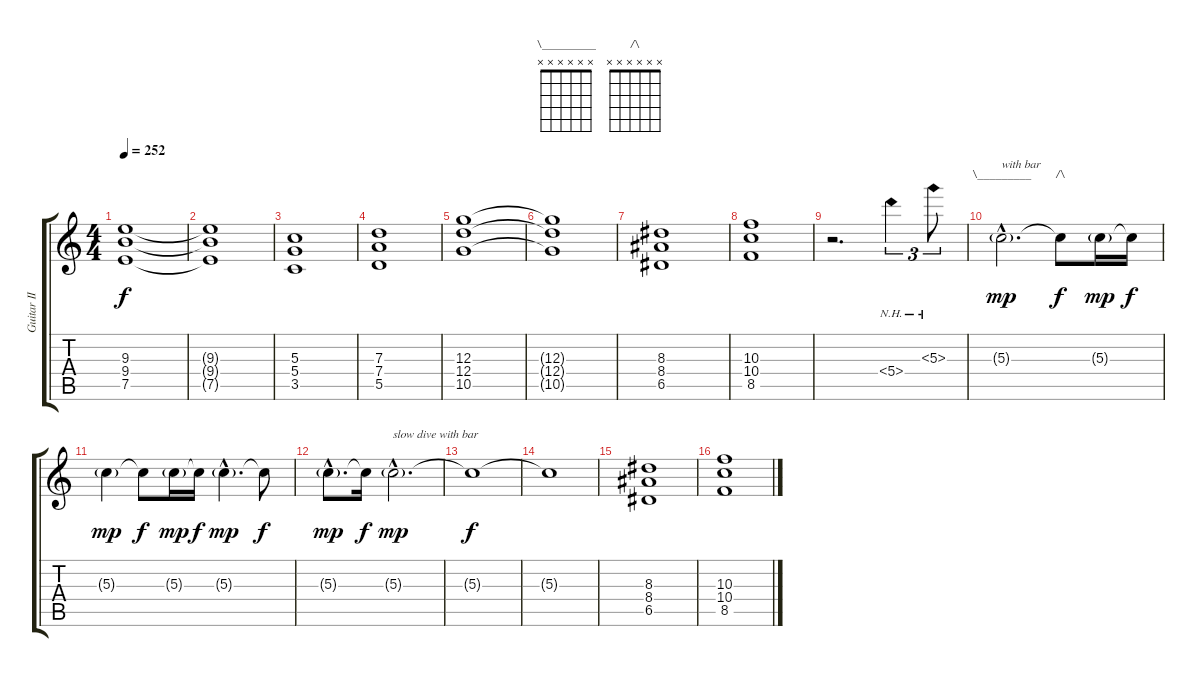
\track ("Guitar II" "Guitar II") {instrument distortionguitar}
\staff {score tabs}
\tuning (E4 B3 G3 D3 A2 E2) {hide}
\chord ("\\_________" x x x x x x) {firstfret 0}
\chord ("/\\" x x x x x x) {firstfret 0}
\ts (4 4)
\tempo 252
\clef g2
\ks c
(9.3 9.4 7.5).1{dy f} |
(9.3{t} 9.4{t} 7.5{t}).1 |
(5.3 5.4 3.5).1 |
(7.3 7.4 5.5).1 |
(12.3 12.4 10.5).1 |
(12.3{t} 12.4{t} 10.5{t}).1 |
(8.3 8.4 6.5).1 |
(10.3 10.4 8.5).1 |
r.2{d} 5.4{nh}.4{tu (3 2)} 5.3{nh}.8{tu (3 2)} |
5.3{g hac}.2{d ch "\\_________" txt "with bar" dy mp} 5.3{t}.8{ch "/\\" dy f} 5.3{g}.16{dy mp} 5.3{t}.16{dy f} |
5.3{g}.4{dy mp} 5.3{t}.8{dy f} 5.3{g}.16{dy mp} 5.3{t}.16{dy f} 5.3{g hac}.4{d dy mp} 5.3{t}.8{dy f} |
5.3{g hac}.8{d dy mp} 5.3{t}.16{dy f} 5.3{g hac}.2{d txt "slow dive with bar" dy mp} |
5.3{t}.1{dy f} |
5.3{t}.1 |
(8.3 8.4 6.5).1 |
(10.3 10.4 8.5).1
